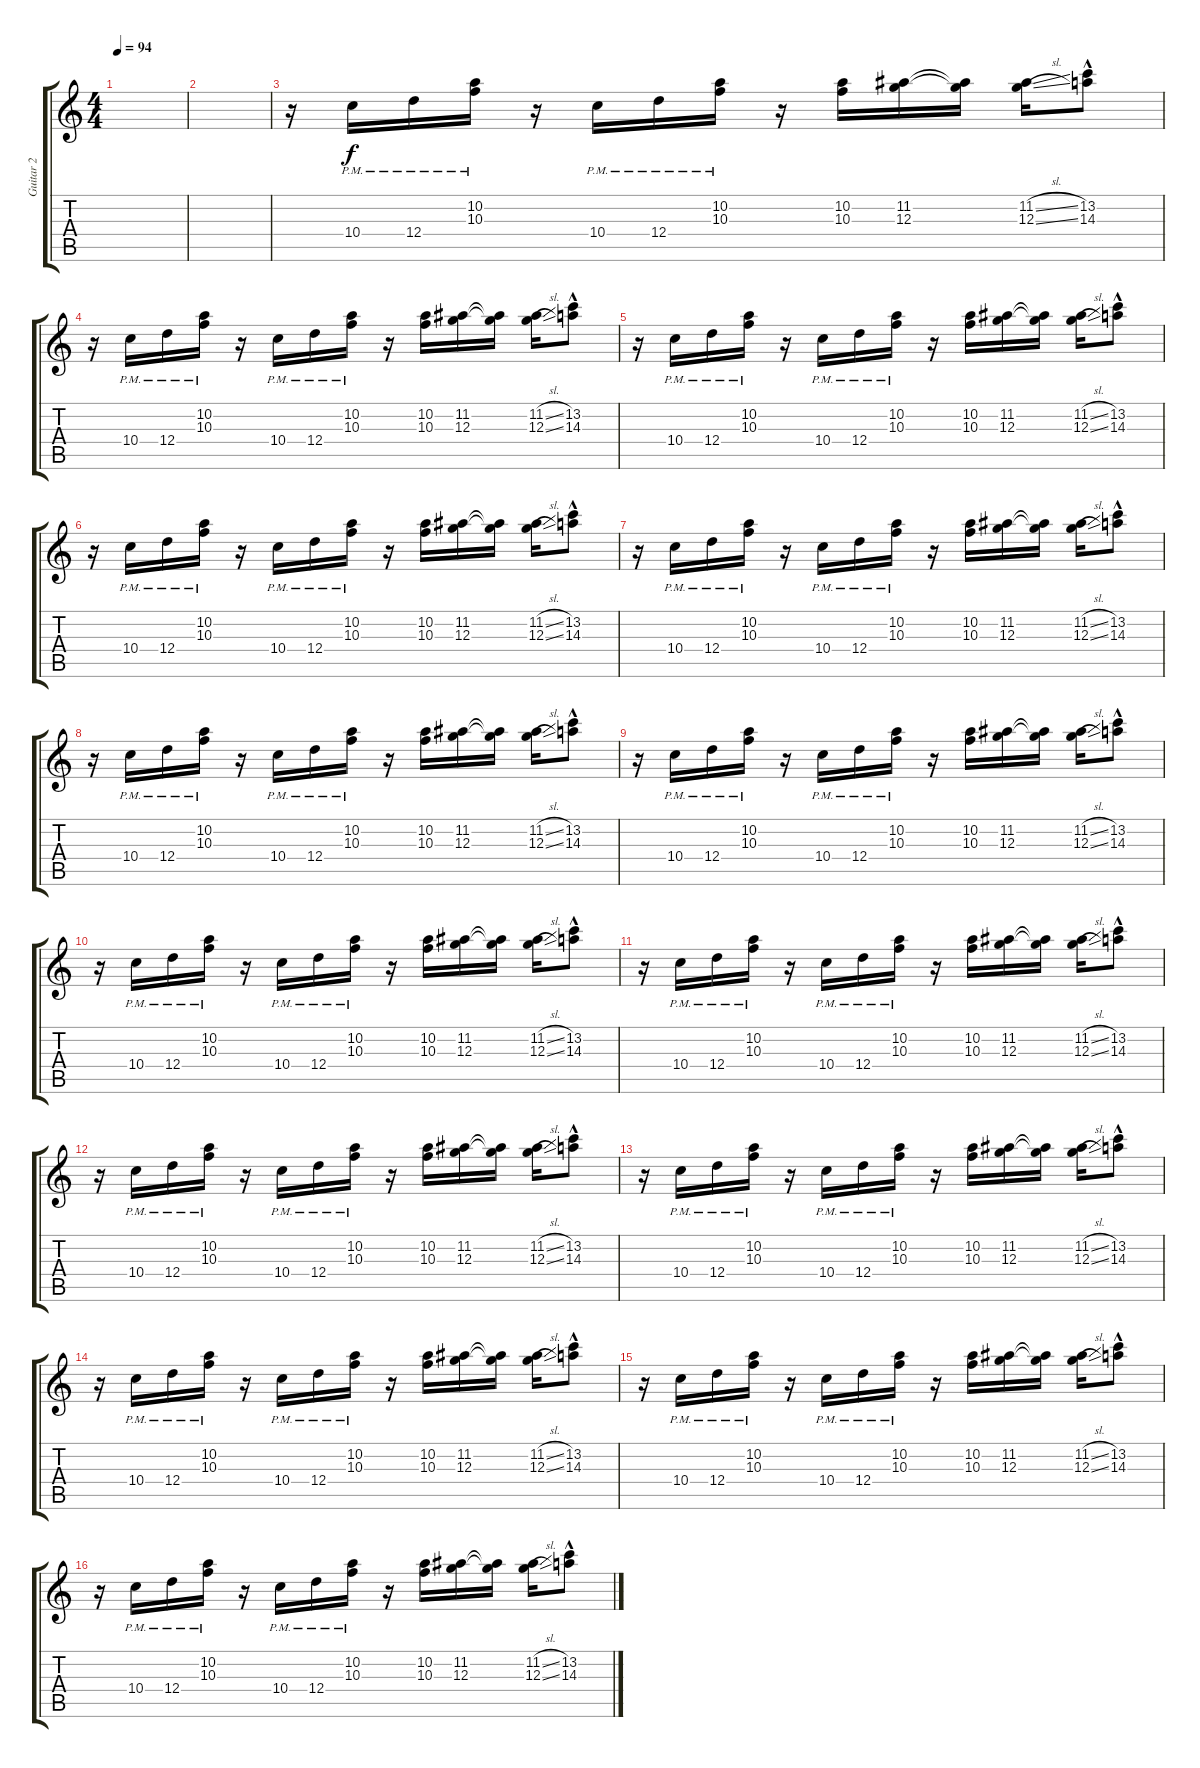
\track ("Guitar 2" "Guitar 2") {instrument electricguitarclean}
\staff {score tabs}
\tuning (E4 B3 G3 D3 A2 E2) {hide}
\ts (4 4)
\tempo 94
\clef g2
\ks c
|
|
r.16 10.4{pm}.16 12.4{pm}.16 (10.2 10.3{pm}).16 r.16 10.4{pm}.16 12.4{pm}.16 (10.2 10.3{pm}).16 r.16 (10.2 10.3).16 (11.2 12.3).16 (11.2{t} 12.3{t}).16 (11.2{sl} 12.3{sl}).16 (13.2 14.3{hac}).8 |
r.16 10.4{pm}.16 12.4{pm}.16 (10.2 10.3{pm}).16 r.16 10.4{pm}.16 12.4{pm}.16 (10.2 10.3{pm}).16 r.16 (10.2 10.3).16 (11.2 12.3).16 (11.2{t} 12.3{t}).16 (11.2{sl} 12.3{sl}).16 (13.2 14.3{hac}).8 |
r.16 10.4{pm}.16 12.4{pm}.16 (10.2 10.3{pm}).16 r.16 10.4{pm}.16 12.4{pm}.16 (10.2 10.3{pm}).16 r.16 (10.2 10.3).16 (11.2 12.3).16 (11.2{t} 12.3{t}).16 (11.2{sl} 12.3{sl}).16 (13.2 14.3{hac}).8 |
r.16 10.4{pm}.16 12.4{pm}.16 (10.2 10.3{pm}).16 r.16 10.4{pm}.16 12.4{pm}.16 (10.2 10.3{pm}).16 r.16 (10.2 10.3).16 (11.2 12.3).16 (11.2{t} 12.3{t}).16 (11.2{sl} 12.3{sl}).16 (13.2 14.3{hac}).8 |
r.16 10.4{pm}.16 12.4{pm}.16 (10.2 10.3{pm}).16 r.16 10.4{pm}.16 12.4{pm}.16 (10.2 10.3{pm}).16 r.16 (10.2 10.3).16 (11.2 12.3).16 (11.2{t} 12.3{t}).16 (11.2{sl} 12.3{sl}).16 (13.2 14.3{hac}).8 |
r.16 10.4{pm}.16 12.4{pm}.16 (10.2 10.3{pm}).16 r.16 10.4{pm}.16 12.4{pm}.16 (10.2 10.3{pm}).16 r.16 (10.2 10.3).16 (11.2 12.3).16 (11.2{t} 12.3{t}).16 (11.2{sl} 12.3{sl}).16 (13.2 14.3{hac}).8 |
r.16 10.4{pm}.16 12.4{pm}.16 (10.2 10.3{pm}).16 r.16 10.4{pm}.16 12.4{pm}.16 (10.2 10.3{pm}).16 r.16 (10.2 10.3).16 (11.2 12.3).16 (11.2{t} 12.3{t}).16 (11.2{sl} 12.3{sl}).16 (13.2 14.3{hac}).8 |
r.16 10.4{pm}.16 12.4{pm}.16 (10.2 10.3{pm}).16 r.16 10.4{pm}.16 12.4{pm}.16 (10.2 10.3{pm}).16 r.16 (10.2 10.3).16 (11.2 12.3).16 (11.2{t} 12.3{t}).16 (11.2{sl} 12.3{sl}).16 (13.2 14.3{hac}).8 |
r.16 10.4{pm}.16 12.4{pm}.16 (10.2 10.3{pm}).16 r.16 10.4{pm}.16 12.4{pm}.16 (10.2 10.3{pm}).16 r.16 (10.2 10.3).16 (11.2 12.3).16 (11.2{t} 12.3{t}).16 (11.2{sl} 12.3{sl}).16 (13.2 14.3{hac}).8 |
r.16 10.4{pm}.16 12.4{pm}.16 (10.2 10.3{pm}).16 r.16 10.4{pm}.16 12.4{pm}.16 (10.2 10.3{pm}).16 r.16 (10.2 10.3).16 (11.2 12.3).16 (11.2{t} 12.3{t}).16 (11.2{sl} 12.3{sl}).16 (13.2 14.3{hac}).8 |
r.16 10.4{pm}.16 12.4{pm}.16 (10.2 10.3{pm}).16 r.16 10.4{pm}.16 12.4{pm}.16 (10.2 10.3{pm}).16 r.16 (10.2 10.3).16 (11.2 12.3).16 (11.2{t} 12.3{t}).16 (11.2{sl} 12.3{sl}).16 (13.2 14.3{hac}).8 |
r.16 10.4{pm}.16 12.4{pm}.16 (10.2 10.3{pm}).16 r.16 10.4{pm}.16 12.4{pm}.16 (10.2 10.3{pm}).16 r.16 (10.2 10.3).16 (11.2 12.3).16 (11.2{t} 12.3{t}).16 (11.2{sl} 12.3{sl}).16 (13.2 14.3{hac}).8 |
r.16 10.4{pm}.16 12.4{pm}.16 (10.2 10.3{pm}).16 r.16 10.4{pm}.16 12.4{pm}.16 (10.2 10.3{pm}).16 r.16 (10.2 10.3).16 (11.2 12.3).16 (11.2{t} 12.3{t}).16 (11.2{sl} 12.3{sl}).16 (13.2 14.3{hac}).8 |
r.16 10.4{pm}.16 12.4{pm}.16 (10.2 10.3{pm}).16 r.16 10.4{pm}.16 12.4{pm}.16 (10.2 10.3{pm}).16 r.16 (10.2 10.3).16 (11.2 12.3).16 (11.2{t} 12.3{t}).16 (11.2{sl} 12.3{sl}).16 (13.2 14.3{hac}).8
